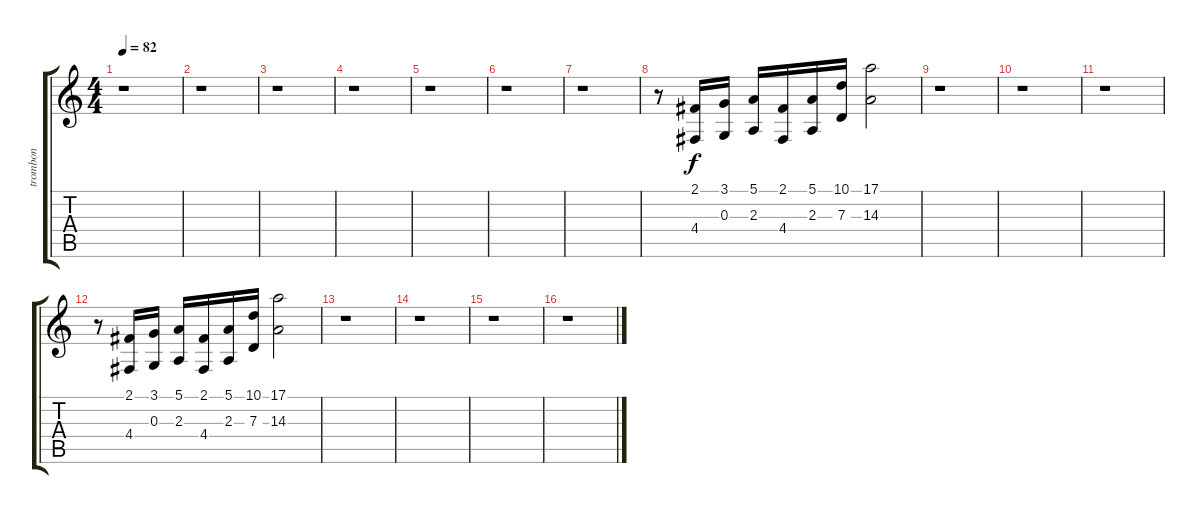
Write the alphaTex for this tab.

\track ("trombon" "trombon") {instrument synthbrass1}
\staff {score tabs}
\tuning (E4 B3 G3 D3 A2 E2) {hide}
\ts (4 4)
\tempo 82
\clef g2
\ks c
r.1{dy f} |
r.1 |
r.1 |
r.1 |
r.1 |
r.1 |
r.1 |
r.8 (2.1 4.4).16 (3.1 0.3).16 (5.1 2.3).16 (2.1 4.4).16 (5.1 2.3).16 (10.1 7.3).16 (17.1 14.3).2 |
r.1 |
r.1 |
r.1 |
r.8 (2.1 4.4).16 (3.1 0.3).16 (5.1 2.3).16 (2.1 4.4).16 (5.1 2.3).16 (10.1 7.3).16 (17.1 14.3).2 |
r.1 |
r.1 |
r.1 |
r.1
